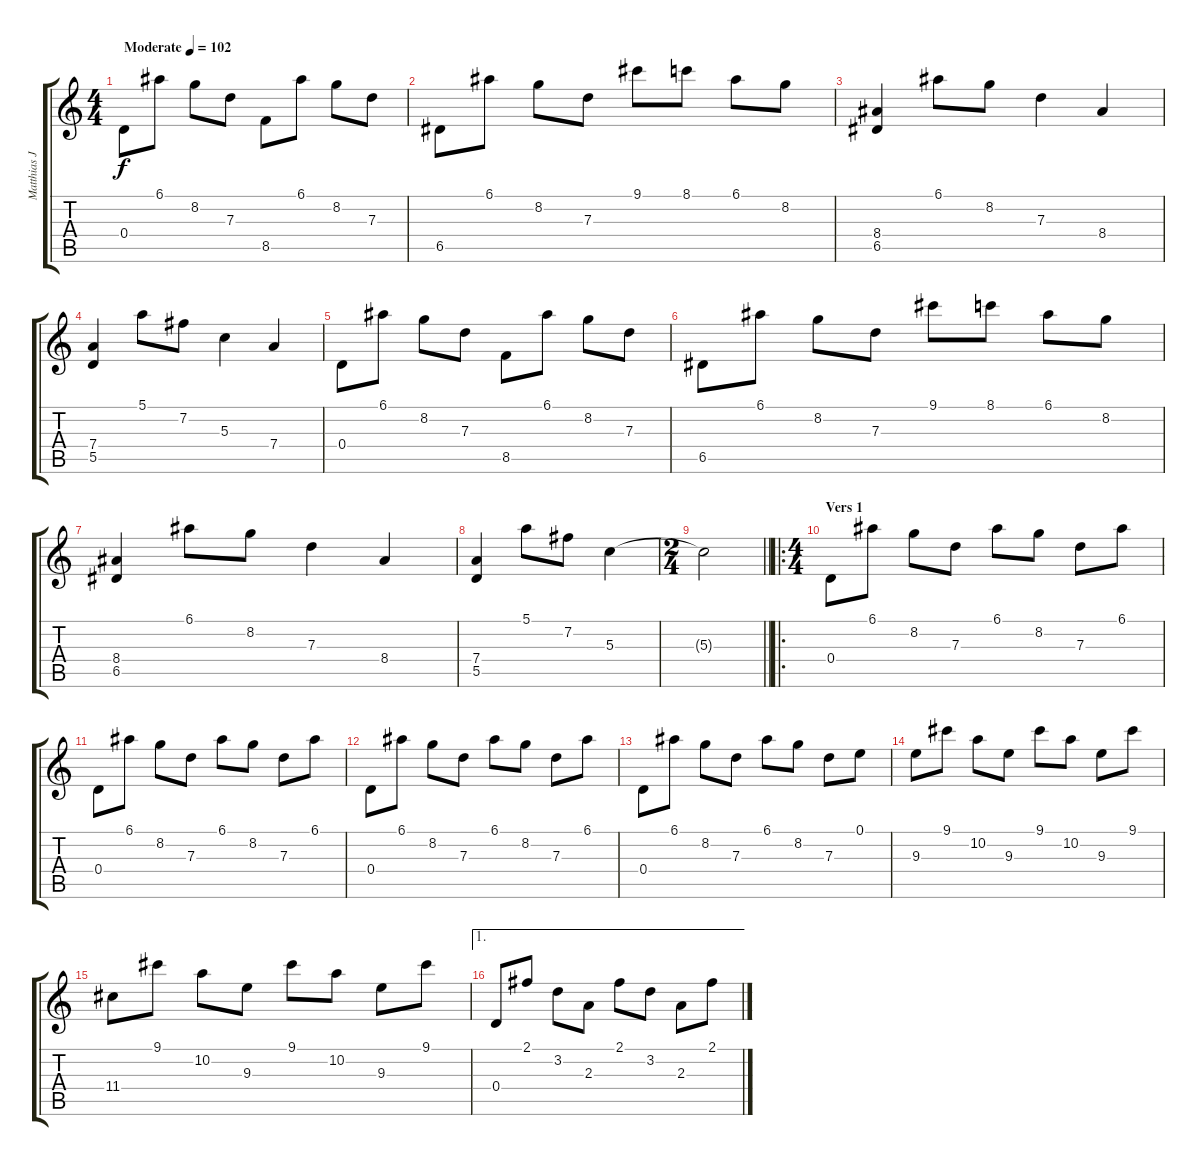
\track ("Matthias Jabs" "Matthias J") {instrument electricguitarclean}
\staff {score tabs}
\tuning (E4 B3 G3 D3 A2 E2) {hide}
\ts (4 4)
\tempo (102 "Moderate")
\clef g2
\ks c
0.4.8{dy f instrument electricguitarclean} 6.1.8 8.2.8 7.3.8 8.5.8 6.1.8 8.2.8 7.3.8 |
6.5.8 6.1.8 8.2.8 7.3.8 9.1.8 8.1.8 6.1.8 8.2.8 |
(8.4 6.5).4 6.1.8 8.2.8 7.3.4 8.4.4 |
(7.4 5.5).4 5.1.8 7.2.8 5.3.4 7.4.4 |
0.4.8 6.1.8 8.2.8 7.3.8 8.5.8 6.1.8 8.2.8 7.3.8 |
6.5.8 6.1.8 8.2.8 7.3.8 9.1.8 8.1.8 6.1.8 8.2.8 |
(8.4 6.5).4 6.1.8 8.2.8 7.3.4 8.4.4 |
(7.4 5.5).4 5.1.8 7.2.8 5.3.4 |
\ts (2 4)
\barLineRight lightlight
5.3{t}.2 |
\ro
\ts (4 4)
\section ("" "Vers 1")
0.4.8 6.1.8 8.2.8 7.3.8 6.1.8 8.2.8 7.3.8 6.1.8 |
0.4.8 6.1.8 8.2.8 7.3.8 6.1.8 8.2.8 7.3.8 6.1.8 |
0.4.8 6.1.8 8.2.8 7.3.8 6.1.8 8.2.8 7.3.8 6.1.8 |
0.4.8 6.1.8 8.2.8 7.3.8 6.1.8 8.2.8 7.3.8 0.1.8 |
9.3.8 9.1.8 10.2.8 9.3.8 9.1.8 10.2.8 9.3.8 9.1.8 |
11.4.8 9.1.8 10.2.8 9.3.8 9.1.8 10.2.8 9.3.8 9.1.8 |
\ae 1
0.4.8 2.1.8 3.2.8 2.3.8 2.1.8 3.2.8 2.3.8 2.1.8
